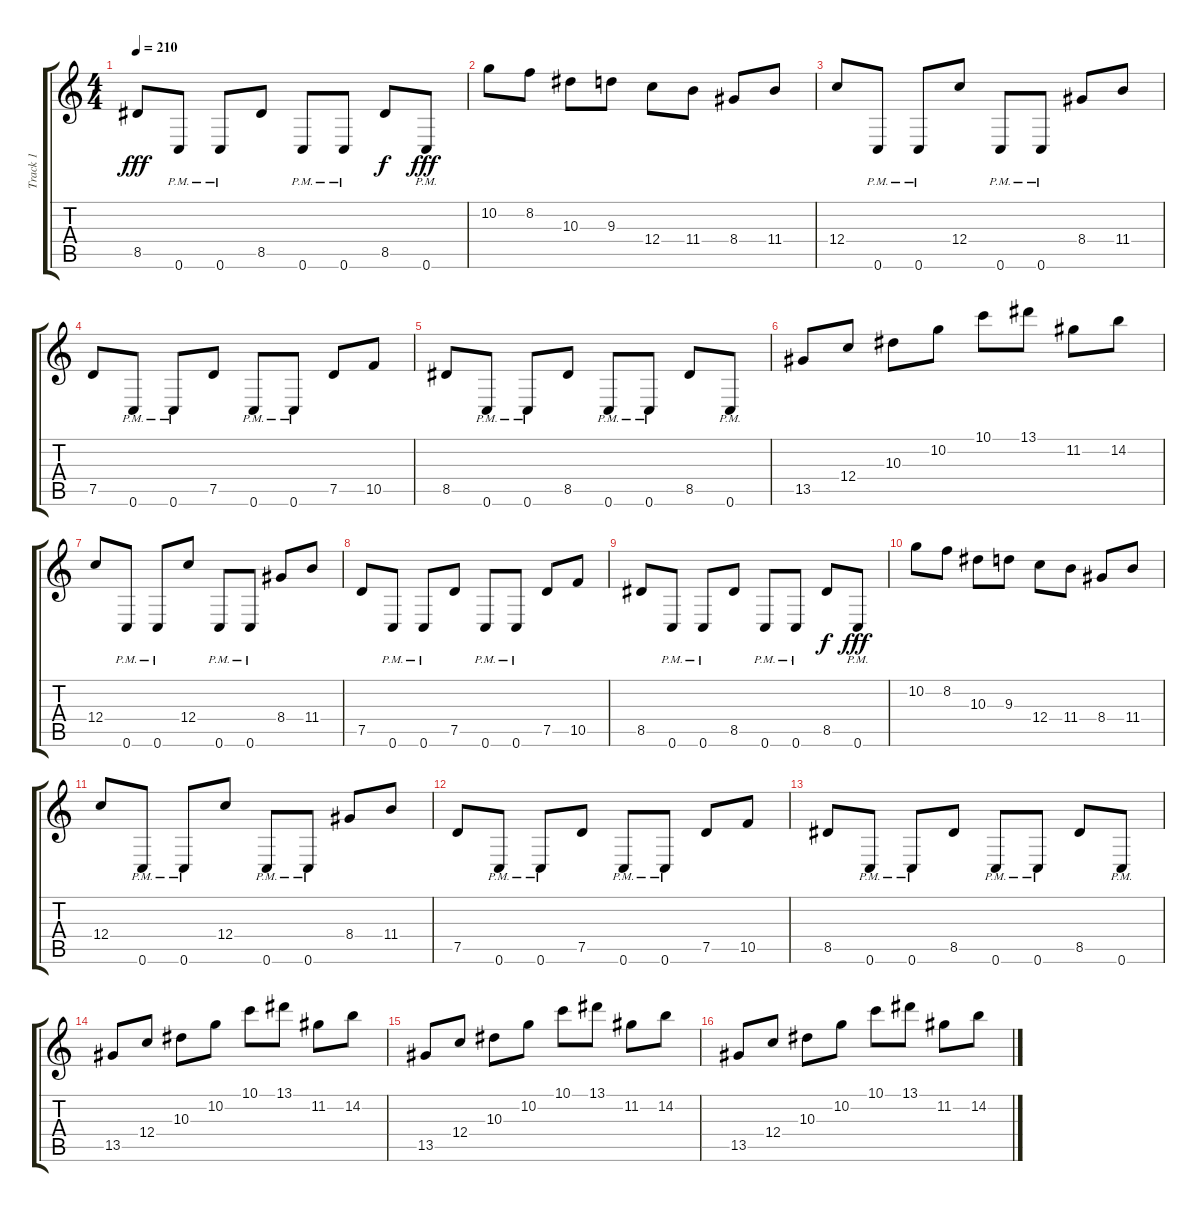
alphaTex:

\track ("Track 1" "Track 1") {instrument distortionguitar}
\staff {score tabs}
\tuning (D4 A3 F3 C3 G2 C2) {hide}
\ts (4 4)
\tempo 210
\clef g2
\ks c
8.5.8{dy fff} 0.6{pm}.8 0.6{pm}.8 8.5.8 0.6{pm}.8 0.6{pm}.8 8.5.8{dy f} 0.6{pm}.8{dy fff} |
10.2.8 8.2.8 10.3.8 9.3.8 12.4.8 11.4.8 8.4.8 11.4.8 |
12.4.8 0.6{pm}.8 0.6{pm}.8 12.4.8 0.6{pm}.8 0.6{pm}.8 8.4.8 11.4.8 |
7.5.8 0.6{pm}.8 0.6{pm}.8 7.5.8 0.6{pm}.8 0.6{pm}.8 7.5.8 10.5.8 |
8.5.8 0.6{pm}.8 0.6{pm}.8 8.5.8 0.6{pm}.8 0.6{pm}.8 8.5.8 0.6{pm}.8 |
13.5.8 12.4.8 10.3.8 10.2.8 10.1.8 13.1.8 11.2.8 14.2.8 |
12.4.8 0.6{pm}.8 0.6{pm}.8 12.4.8 0.6{pm}.8 0.6{pm}.8 8.4.8 11.4.8 |
7.5.8 0.6{pm}.8 0.6{pm}.8 7.5.8 0.6{pm}.8 0.6{pm}.8 7.5.8 10.5.8 |
8.5.8 0.6{pm}.8 0.6{pm}.8 8.5.8 0.6{pm}.8 0.6{pm}.8 8.5.8{dy f} 0.6{pm}.8{dy fff} |
10.2.8 8.2.8 10.3.8 9.3.8 12.4.8 11.4.8 8.4.8 11.4.8 |
12.4.8 0.6{pm}.8 0.6{pm}.8 12.4.8 0.6{pm}.8 0.6{pm}.8 8.4.8 11.4.8 |
7.5.8 0.6{pm}.8 0.6{pm}.8 7.5.8 0.6{pm}.8 0.6{pm}.8 7.5.8 10.5.8 |
8.5.8 0.6{pm}.8 0.6{pm}.8 8.5.8 0.6{pm}.8 0.6{pm}.8 8.5.8 0.6{pm}.8 |
13.5.8 12.4.8 10.3.8 10.2.8 10.1.8 13.1.8 11.2.8 14.2.8 |
13.5.8 12.4.8 10.3.8 10.2.8 10.1.8 13.1.8 11.2.8 14.2.8 |
13.5.8 12.4.8 10.3.8 10.2.8 10.1.8 13.1.8 11.2.8 14.2.8
